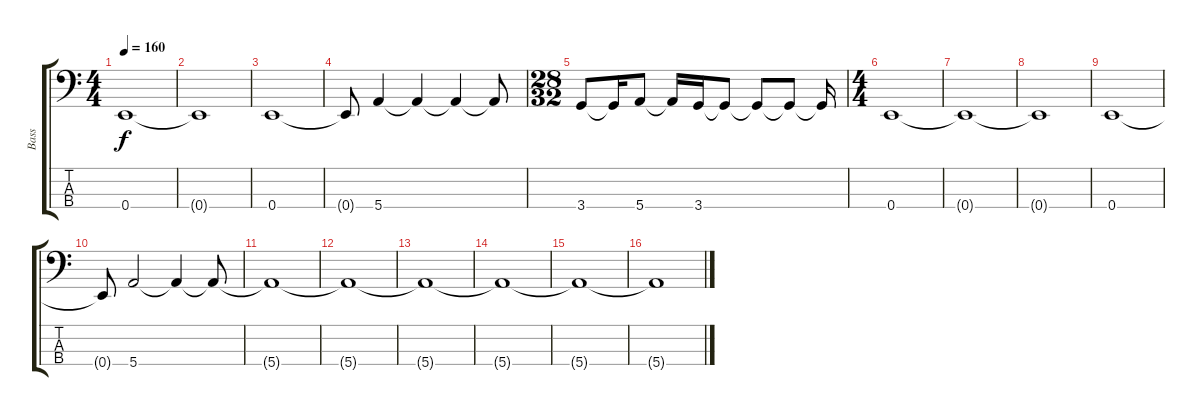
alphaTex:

\track ("Bass" "Bass") {instrument electricbassfinger}
\staff {score tabs}
\tuning (G2 D2 A1 E1) {hide}
\ts (4 4)
\tempo 160
\clef f4
\ks c
0.4{t}.1{dy f} |
0.4{t}.1 |
0.4.1 |
0.4{t}.8 5.4.4 5.4{t}.4 5.4{t}.4 5.4{t}.8 |
\ts (28 32)
3.4.8 3.4{t}.16 5.4.8 5.4{t}.16 3.4.16 3.4{t}.8 3.4{t}.8 3.4{t}.8 3.4{t}.16 |
\ts (4 4)
0.4.1 |
0.4{t}.1 |
0.4{t}.1 |
0.4.1 |
0.4{t}.8 5.4.2 5.4{t}.4 5.4{t}.8 |
5.4{t}.1 |
5.4{t}.1 |
5.4{t}.1 |
5.4{t}.1{volume 0} |
5.4{t}.1 |
5.4{t}.1
